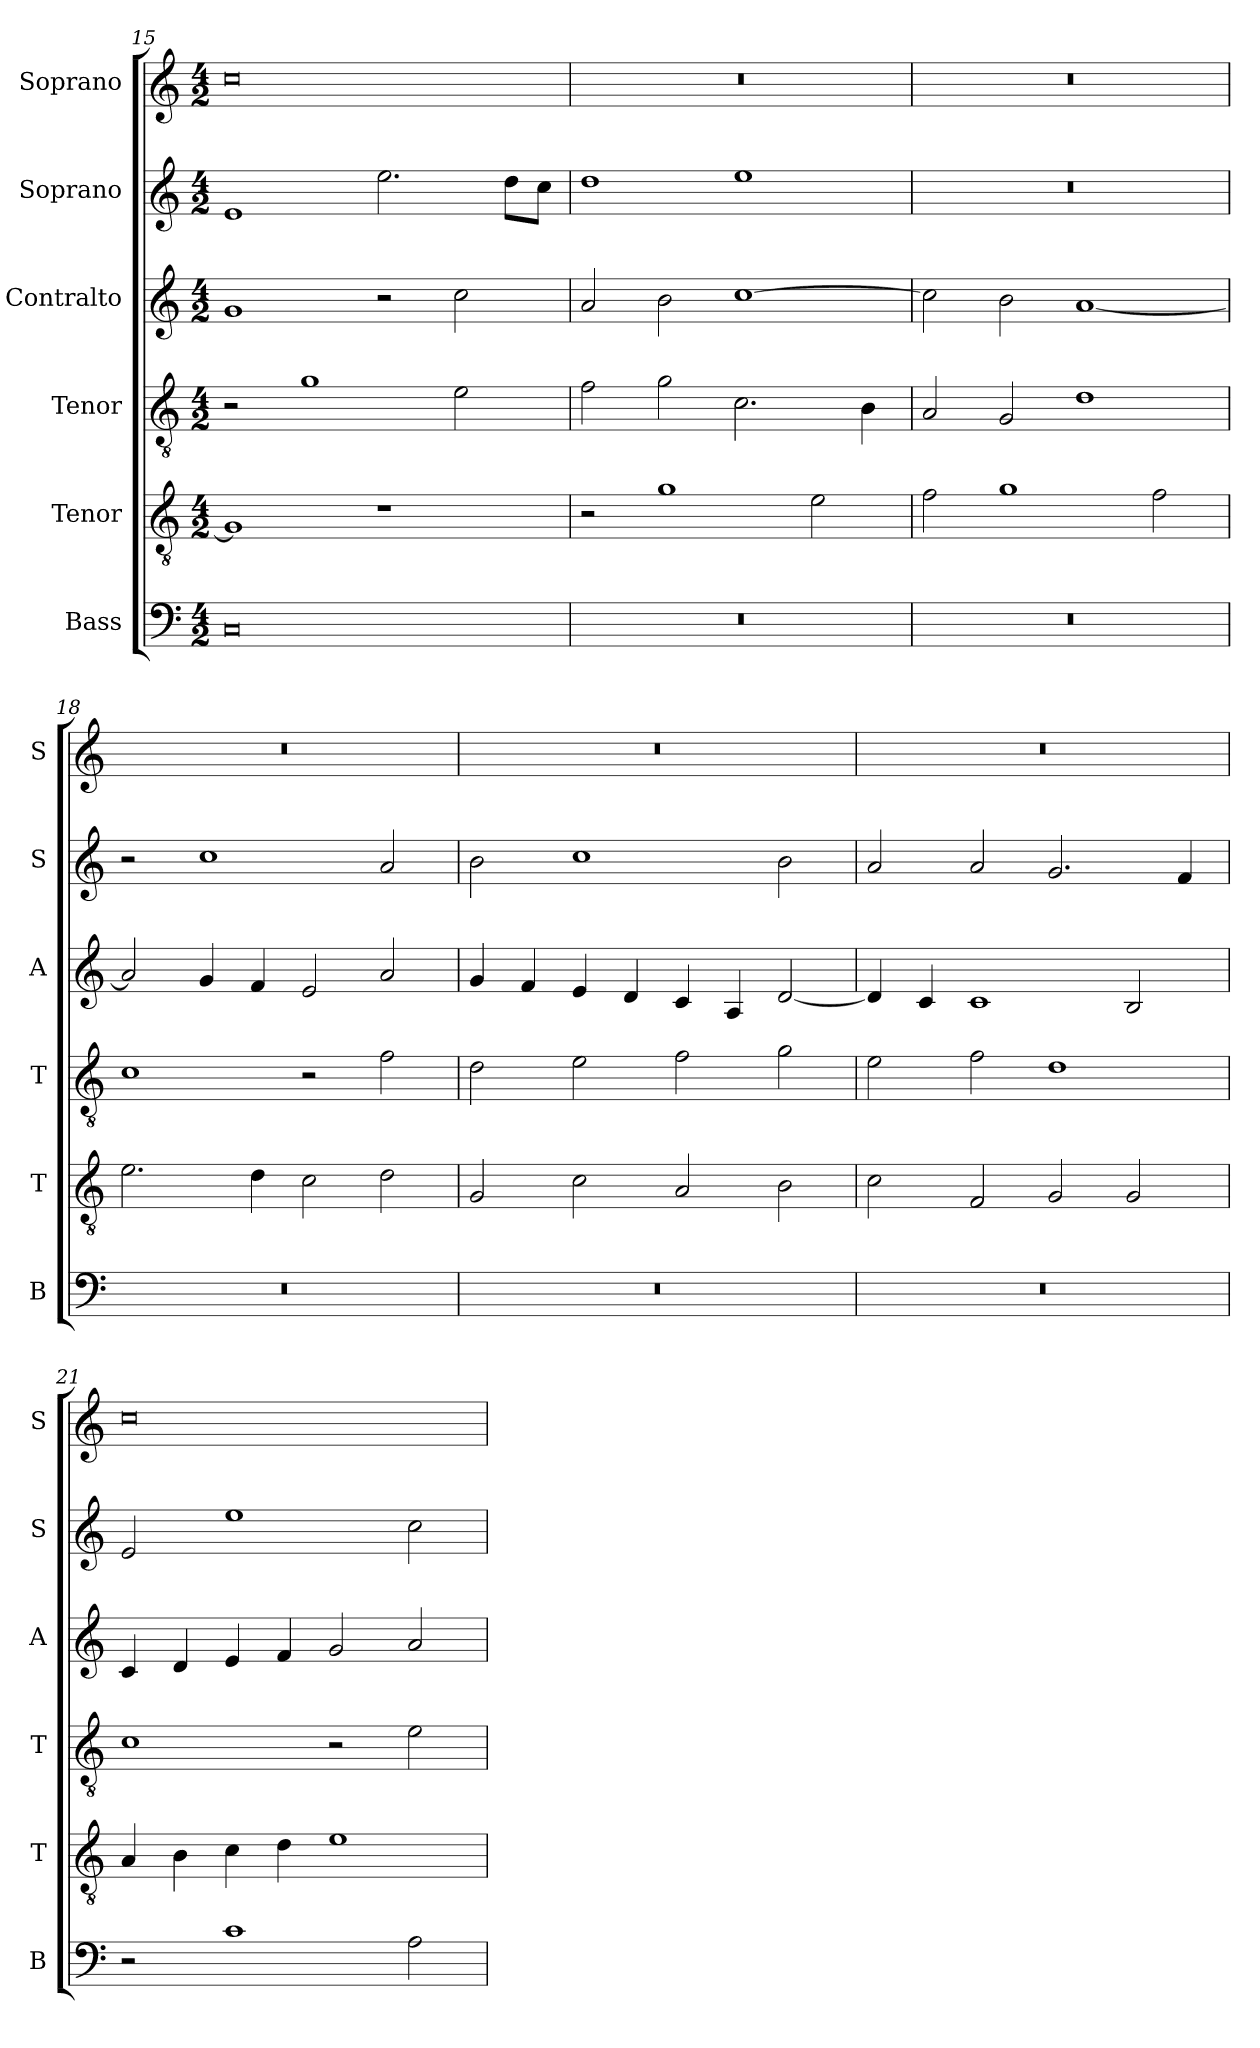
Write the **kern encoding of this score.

**kern	**kern	**kern	**kern	**kern	**kern
*part6	*part5	*part4	*part3	*part2	*part1
*staff6	*staff5	*staff4	*staff3	*staff2	*staff1
*I"Bass	*I"Tenor	*I"Tenor	*I"Contralto	*I"Soprano	*I"Soprano
*I'B	*I'T	*I'T	*I'A	*I'S	*I'S
*clefF4	*clefGv2	*clefGv2	*clefG2	*clefG2	*clefG2
*k[]	*k[]	*k[]	*k[]	*k[]	*k[]
*G:mix	*G:mix	*G:mix	*G:mix	*G:mix	*G:mix
*M4/2	*M4/2	*M4/2	*M4/2	*M4/2	*M4/2
=15	=15	=15	=15	=15	=15
0C	1G]	2r	1g	1e	0cc
.	.	1g	.	.	.
.	1r	.	2r	2.ee	.
.	.	2e	2cc	.	.
.	.	.	.	8dd\L	.
.	.	.	.	8cc\J	.
=16	=16	=16	=16	=16	=16
0r	2r	2f	2a	1dd	0r
.	1g	2g	2b	.	.
.	.	2.c	[1cc	1ee	.
.	2e	.	.	.	.
.	.	4B	.	.	.
=17	=17	=17	=17	=17	=17
0r	2f	2A	2cc]	0r	0r
.	1g	2G	2b	.	.
.	.	1d	[1a	.	.
.	2f	.	.	.	.
=18	=18	=18	=18	=18	=18
0r	2.e	1c	2a]	2r	0r
.	.	.	4g	1cc	.
.	4d	.	4f	.	.
.	2c	2r	2e	.	.
.	2d	2f	2a	2a	.
=19	=19	=19	=19	=19	=19
0r	2G	2d	4g	2b	0r
.	.	.	4f	.	.
.	2c	2e	4e	1cc	.
.	.	.	4d	.	.
.	2A	2f	4c	.	.
.	.	.	4A	.	.
.	2B	2g	[2d	2b	.
=20	=20	=20	=20	=20	=20
0r	2c	2e	4d]	2a	0r
.	.	.	4c	.	.
.	2F	2f	1c	2a	.
.	2G	1d	.	2.g	.
.	2G	.	2B	.	.
.	.	.	.	4f	.
=21	=21	=21	=21	=21	=21
2r	4A	1c	4c	2e	0cc
.	4B	.	4d	.	.
1c	4c	.	4e	1ee	.
.	4d	.	4f	.	.
.	1e	2r	2g	.	.
2A	.	2e	2a	2cc	.
=	=	=	=	=	=
*-	*-	*-	*-	*-	*-
